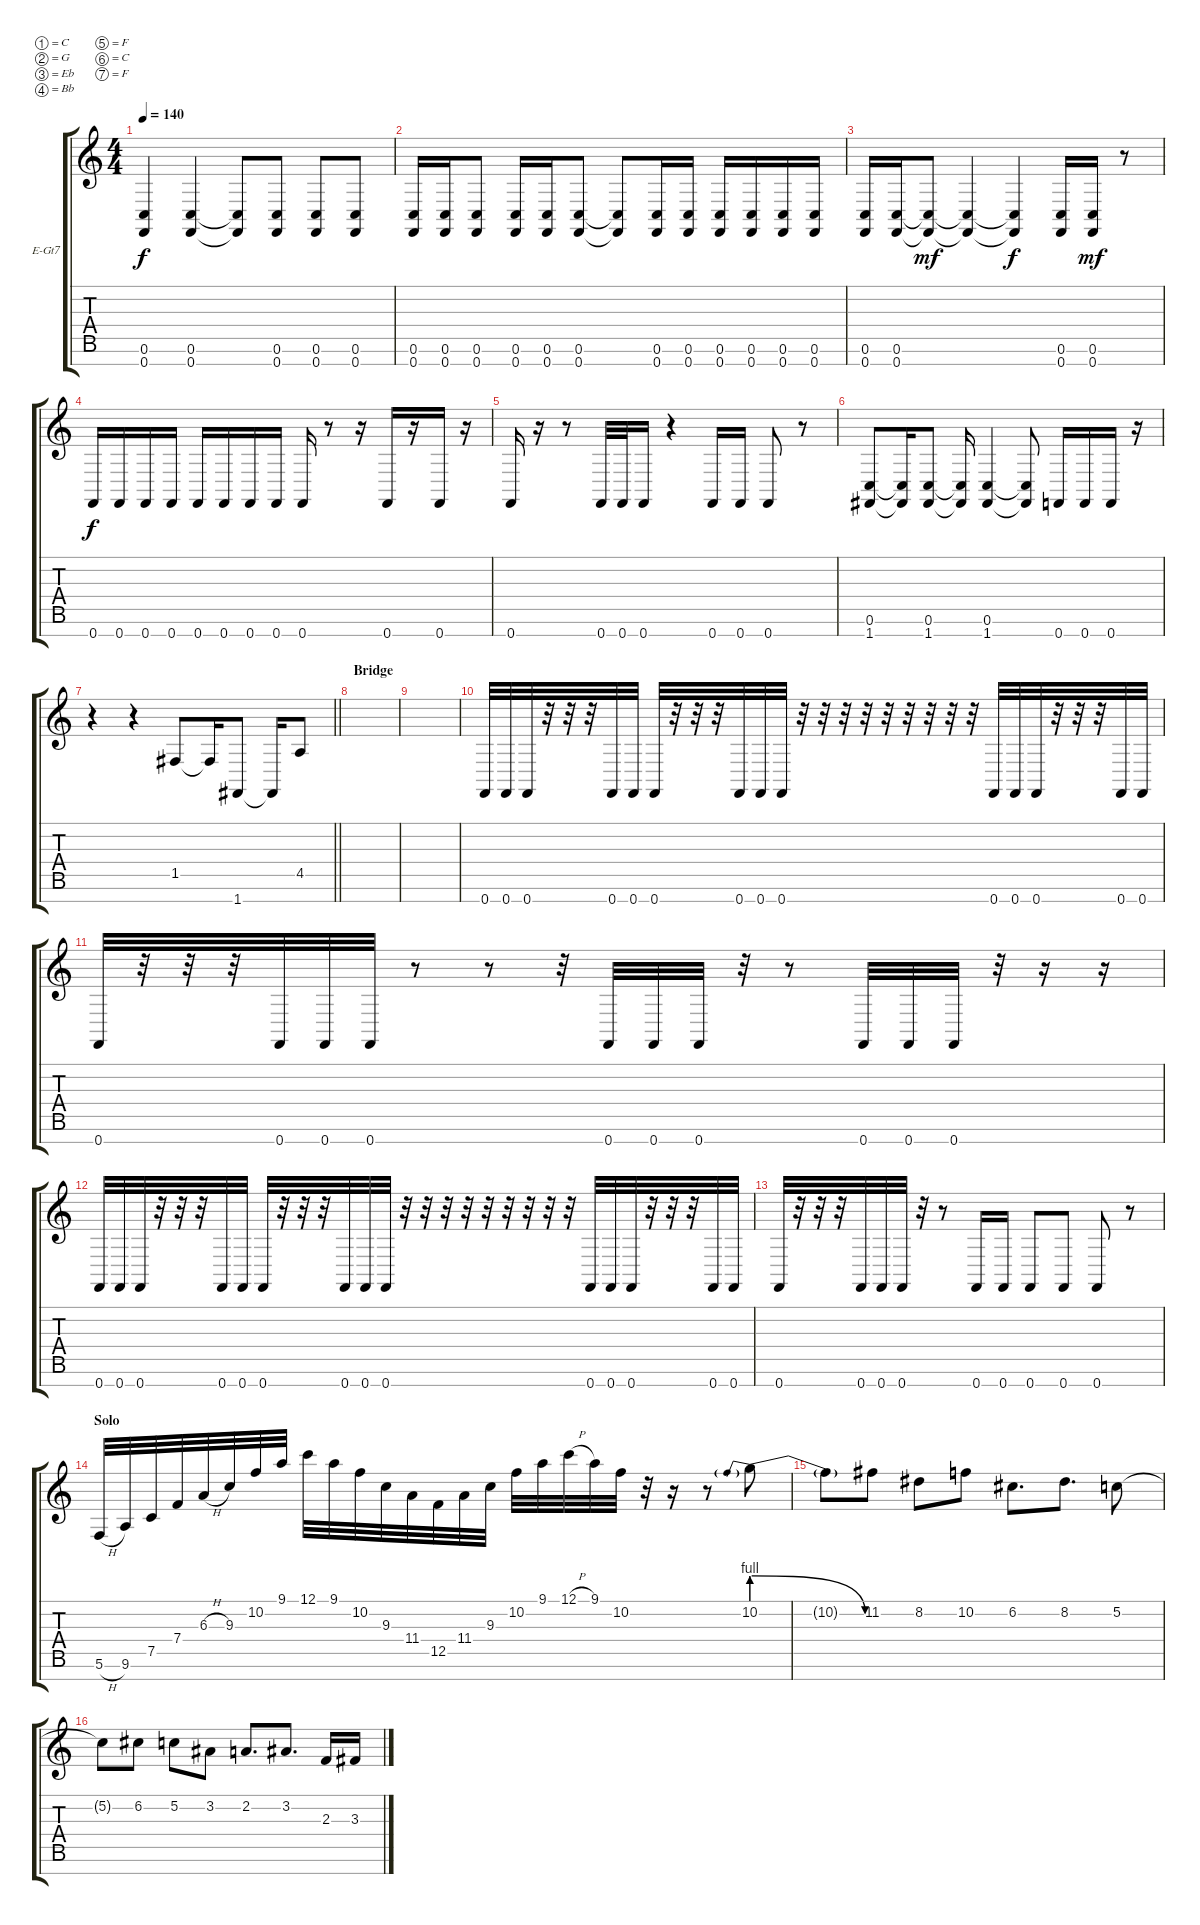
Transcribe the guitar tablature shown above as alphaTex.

\bracketExtendMode groupsimilarinstruments
\firstSystemTrackNameOrientation horizontal
\otherSystemsTrackNameOrientation horizontal
\track ("Patty" "E-Gt7") {instrument distortionguitar}
\staff {score tabs}
\tuning (C4 G3 Eb3 Bb2 F2 C2 F1)
\ts (4 4)
\tempo 140
\clef g2
\ks c
(0.7 0.6).4{dy f} (0.7 0.6).4 (0.7{t} 0.6{t}).8 (0.7 0.6).8 (0.7 0.6).8 (0.7 0.6).8 |
(0.7 0.6).16 (0.7 0.6).16 (0.7 0.6).8 (0.7 0.6).16 (0.7 0.6).16 (0.7 0.6).8 (0.7{t} 0.6{t}).8 (0.7 0.6).16 (0.7 0.6).16 (0.7 0.6).16 (0.7 0.6).16 (0.7 0.6).16 (0.7 0.6).16 |
(0.7 0.6).16 (0.7 0.6).16 (0.7{t} 0.6{t}).8{dy mf} (0.7{t} 0.6{t}).4 (0.7{t} 0.6{t}).4{dy f} (0.7 0.6).16 (0.7 0.6).16{dy mf} r.8 |
0.7.16{dy f} 0.7.16 0.7.16 0.7.16 0.7.16 0.7.16 0.7.16 0.7.16 0.7.16 r.8 r.16 0.7.16 r.16 0.7.16 r.16 |
0.7.16 r.16 r.8 0.7.32 0.7.32 0.7.16 r.4 0.7.16 0.7.16 0.7.8 r.8 |
(1.7 0.6).8 (1.7{t} 0.6{t}).16 (1.7 0.6).8 (1.7{t} 0.6{t}).16 (1.7 0.6).4 (1.7{t} 0.6{t}).8 0.7.16 0.7.16 0.7.16 r.16 |
\barLineRight lightlight
r.4 r.4 1.5.8 1.5{t}.16 1.7.8 1.7{t}.16 4.5.8 |
\section ("" "Bridge")
|
|
0.7.32 0.7.32 0.7.32 r.32 r.32 r.32 0.7.32 0.7.32 0.7.32 r.32 r.32 r.32 0.7.32 0.7.32 0.7.32 r.32 r.32 r.32 r.32 r.32 r.32 r.32 r.32 r.32 0.7.32 0.7.32 0.7.32 r.32 r.32 r.32 0.7.32 0.7.32 |
0.7.32 r.32 r.32 r.32 0.7.32 0.7.32 0.7.32 r.8 r.8 r.32 0.7.32 0.7.32 0.7.32 r.32 r.8 0.7.32 0.7.32 0.7.32 r.32 r.16 r.16 |
\section ("" "")
0.7.32 0.7.32 0.7.32 r.32 r.32 r.32 0.7.32 0.7.32 0.7.32 r.32 r.32 r.32 0.7.32 0.7.32 0.7.32 r.32 r.32 r.32 r.32 r.32 r.32 r.32 r.32 r.32 0.7.32 0.7.32 0.7.32 r.32 r.32 r.32 0.7.32 0.7.32 |
0.7.32 r.32 r.32 r.32 0.7.32 0.7.32 0.7.32 r.32 r.8 0.7.16 0.7.16 0.7.8 0.7.8 0.7.8 r.8 |
\section ("" "Solo")
5.6{h}.32 9.6.32 7.5.32 7.4.32 6.3{h}.32 9.3.32 10.2.32 9.1.32 12.1.32 9.1.32 10.2.32 9.3.32 11.4.32 12.5.32 11.4.32 9.3.32 10.2.32 9.1.32 12.1{h}.32 9.1.32 10.2.32 r.32 r.16 r.8 10.2{be (prebendrelease 0 4 15 0)}.8 |
10.2{t}.8 11.2.8 8.2.8 10.2.8 6.2.8{d} 8.2.8{d} 5.2.8 |
5.2{t}.8 6.2.8 5.2.8 3.2.8 2.2.8{d} 3.2.8{d} 2.3.16 3.3.16
